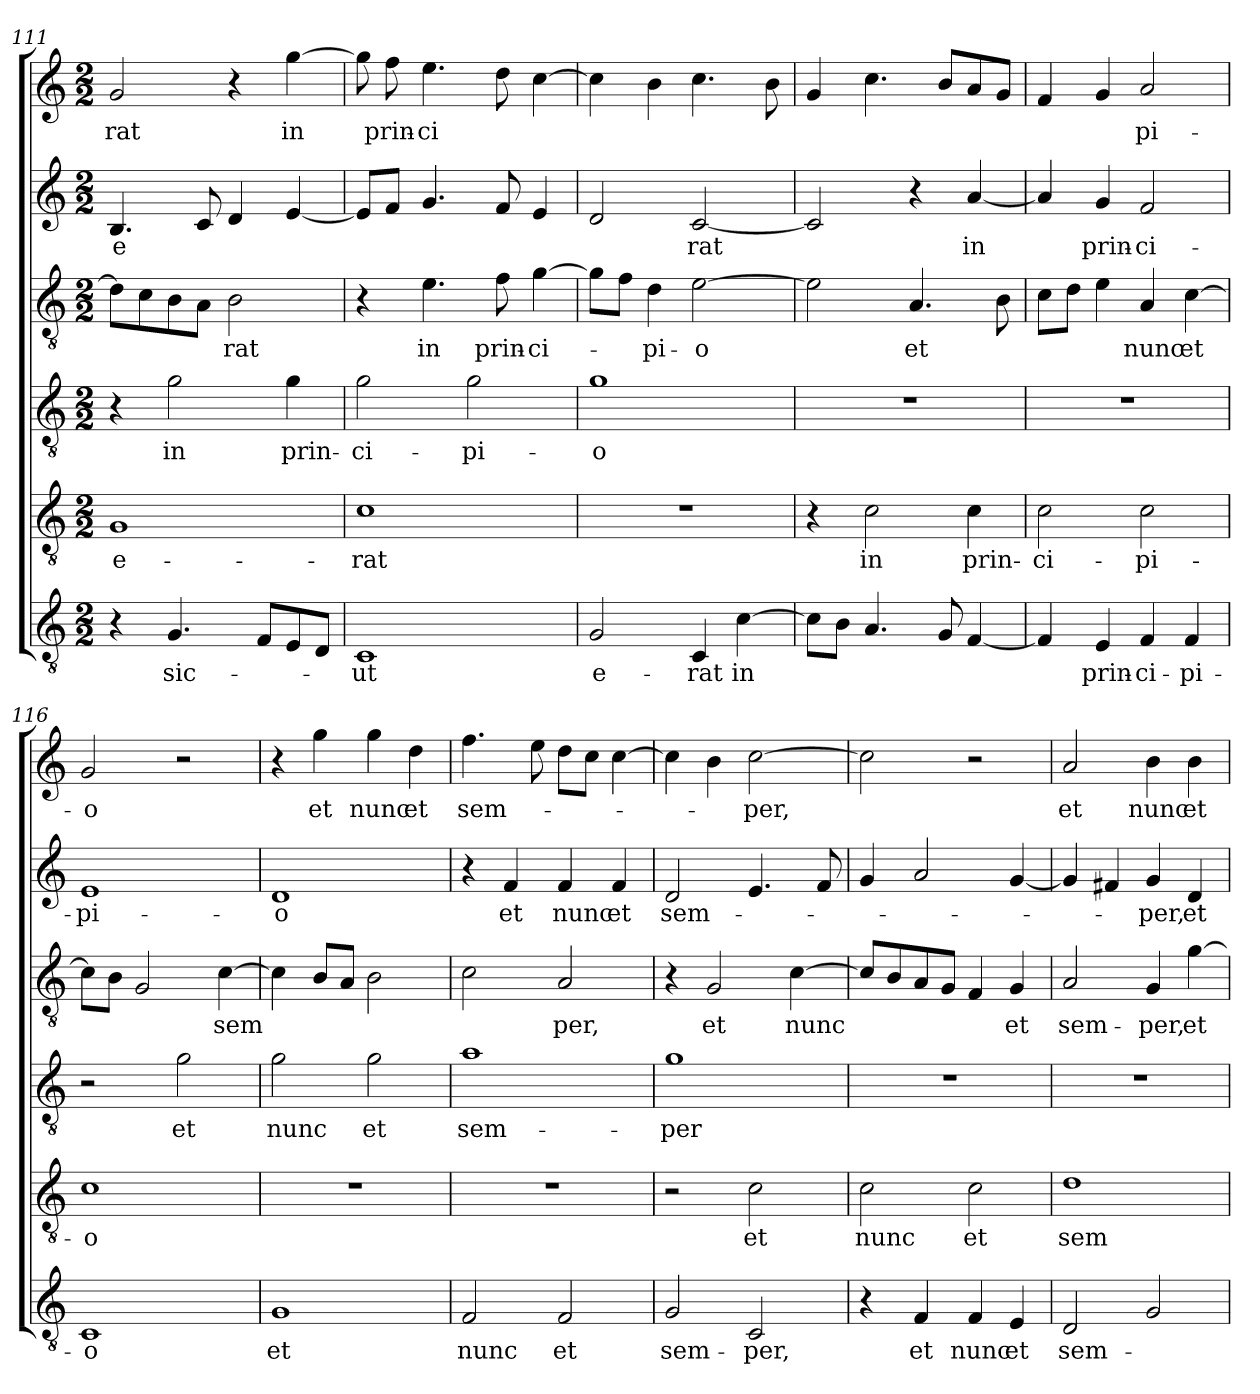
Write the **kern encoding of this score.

**kern	**text	**kern	**text	**kern	**text	**kern	**text	**kern	**text	**kern	**text
*part6	*part6	*part5	*part5	*part4	*part4	*part3	*part3	*part2	*part2	*part1	*part1
*staff6	*staff6	*staff5	*staff5	*staff4	*staff4	*staff3	*staff3	*staff2	*staff2	*staff1	*staff1
*clefGv2	*	*clefGv2	*	*clefGv2	*	*clefGv2	*	*clefG2	*	*clefG2	*
*k[]	*	*k[]	*	*k[]	*	*k[]	*	*k[]	*	*k[]	*
*C:	*	*C:	*	*C:	*	*C:	*	*C:	*	*C:	*
*M2/2	*	*M2/2	*	*M2/2	*	*M2/2	*	*M2/2	*	*M2/2	*
=111	=111	=111	=111	=111	=111	=111	=111	=111	=111	=111	=111
!	!	!	!LO:LY:b	!	!	!	!	!	!LO:LY:b	!	!LO:LY:b
4r	.	1G	e-	4r	.	8d\L]	.	4.B/	e	2g/	rat
.	.	.	.	.	.	8c\	.	.	.	.	.
!	!LO:LY:b	!	!	!	!LO:LY:b	!	!	!	!	!	!
4.G/	sic-	.	.	2g\	in	8B\	.	.	.	.	.
.	.	.	.	.	.	8A\J	.	8c/	.	.	.
!	!	!	!	!	!	!	!LO:LY:b	!	!	!	!
.	.	.	.	.	.	2B\	-rat	4d/	.	4r	.
8F/L	.	.	.	.	.	.	.	.	.	.	.
!	!	!	!	!	!LO:LY:b	!	!	!	!	!	!LO:LY:b
8E/	.	.	.	4g\	prin-	.	.	[4e/	.	[4gg\	in
8D/J	.	.	.	.	.	.	.	.	.	.	.
=112	=112	=112	=112	=112	=112	=112	=112	=112	=112	=112	=112
!	!LO:LY:b	!	!LO:LY:b	!	!LO:LY:b	!	!	!	!	!	!
1C	-ut	1c	-rat	2g\	-ci-	4r	.	8e/L]	.	8gg\]	.
!	!	!	!	!	!	!	!	!	!	!	!LO:LY:b
.	.	.	.	.	.	.	.	8f/J	.	8ff\	prin-
!	!	!	!	!	!	!	!LO:LY:b	!	!	!	!LO:LY:b
.	.	.	.	.	.	4.e\	in	4.g/	.	4.ee\	-ci
!	!	!	!	!	!LO:LY:b	!	!	!	!	!	!
.	.	.	.	2g\	-pi-	.	.	.	.	.	.
!	!	!	!	!	!	!	!LO:LY:b	!	!	!	!
.	.	.	.	.	.	8f\	prin-	8f/	.	8dd\	.
!	!	!	!	!	!	!	!LO:LY:b	!	!	!	!
.	.	.	.	.	.	[4g\	-ci-	4e/	.	[4cc\	.
=113	=113	=113	=113	=113	=113	=113	=113	=113	=113	=113	=113
!	!LO:LY:b	!	!	!	!LO:LY:b	!	!	!	!	!	!
2G/	e-	1r	.	1g	-o	8g\L]	.	2d/	.	4cc\]	.
.	.	.	.	.	.	8f\J	.	.	.	.	.
!	!	!	!	!	!	!	!LO:LY:b	!	!	!	!
.	.	.	.	.	.	4d\	-pi-	.	.	4b\	.
!	!LO:LY:b	!	!	!	!	!	!LO:LY:b	!	!LO:LY:b	!	!
4C/	-rat	.	.	.	.	[2e\	-o	[2c/	rat	4.cc\	.
!	!LO:LY:b	!	!	!	!	!	!	!	!	!	!
[4c\	in	.	.	.	.	.	.	.	.	.	.
.	.	.	.	.	.	.	.	.	.	8b\	.
=114	=114	=114	=114	=114	=114	=114	=114	=114	=114	=114	=114
8c\L]	.	4r	.	1r	.	2e\]	.	2c/]	.	4g/	.
8B\J	.	.	.	.	.	.	.	.	.	.	.
!	!	!	!LO:LY:b	!	!	!	!	!	!	!	!
4.A/	.	2c\	in	.	.	.	.	.	.	4.cc\	.
!	!	!	!	!	!	!	!LO:LY:b	!	!	!	!
.	.	.	.	.	.	4.A/	et	4r	.	.	.
8G/	.	.	.	.	.	.	.	.	.	8b/L	.
!	!	!	!LO:LY:b	!	!	!	!	!	!LO:LY:b	!	!
[4F/	.	4c\	prin-	.	.	.	.	[4a/	in	8a/	.
.	.	.	.	.	.	8B\	.	.	.	8g/J	.
!!LO:PB:g=z
=115	=115	=115	=115	=115	=115	=115	=115	=115	=115	=115	=115
!	!	!	!LO:LY:b	!	!	!	!	!	!	!	!
4F/]	.	2c\	-­ci-	1r	.	8c\L	.	4a/]	.	4f/	.
.	.	.	.	.	.	8d\J	.	.	.	.	.
!	!LO:LY:b	!	!	!	!	!	!	!	!LO:LY:b	!	!
4E/	prin-	.	.	.	.	4e\	.	4g/	prin-	4g/	.
!	!LO:LY:b	!	!LO:LY:b	!	!	!	!LO:LY:b	!	!LO:LY:b	!	!LO:LY:b
4F/	-ci-	2c\	-pi-	.	.	4A/	nunc	2f/	-ci-	2a/	pi-
!	!LO:LY:b	!	!	!	!	!	!LO:LY:b	!	!	!	!
4F/	-pi-	.	.	.	.	[4c\	et	.	.	.	.
=116	=116	=116	=116	=116	=116	=116	=116	=116	=116	=116	=116
!	!LO:LY:b	!	!LO:LY:b	!	!	!	!	!	!LO:LY:b	!	!LO:LY:b
1C	-o	1c	-o	2r	.	8c\L]	.	1e	-pi-	2g/	-o
.	.	.	.	.	.	8B\J	.	.	.	.	.
.	.	.	.	.	.	2G/	.	.	.	.	.
!	!	!	!	!	!LO:LY:b	!	!	!	!	!	!
.	.	.	.	2g\	et	.	.	.	.	2r	.
!	!	!	!	!	!	!	!LO:LY:b	!	!	!	!
.	.	.	.	.	.	[4c\	sem	.	.	.	.
=117	=117	=117	=117	=117	=117	=117	=117	=117	=117	=117	=117
!	!LO:LY:b	!	!	!	!LO:LY:b	!	!	!	!LO:LY:b	!	!
1G	et	1r	.	2g\	nunc	4c\]	.	1d	-o	4r	.
!	!	!	!	!	!	!	!	!	!	!	!LO:LY:b
.	.	.	.	.	.	8B/L	.	.	.	4gg\	et
.	.	.	.	.	.	8A/J	.	.	.	.	.
!	!	!	!	!	!LO:LY:b	!	!	!	!	!	!LO:LY:b
.	.	.	.	2g\	et	2B\	.	.	.	4gg\	nunc
!	!	!	!	!	!	!	!	!	!	!	!LO:LY:b
.	.	.	.	.	.	.	.	.	.	4dd\	et
=118	=118	=118	=118	=118	=118	=118	=118	=118	=118	=118	=118
!	!LO:LY:b	!	!	!	!LO:LY:b	!	!	!	!	!	!LO:LY:b
2F/	nunc	1r	.	1a	sem-	2c\	.	4r	.	4.ff\	sem-
!	!	!	!	!	!	!	!	!	!LO:LY:b	!	!
.	.	.	.	.	.	.	.	4f/	et	.	.
.	.	.	.	.	.	.	.	.	.	8ee\	.
!	!LO:LY:b	!	!	!	!	!	!LO:LY:b	!	!LO:LY:b	!	!
2F/	et	.	.	.	.	2A/	per,	4f/	nunc	8dd\L	.
.	.	.	.	.	.	.	.	.	.	8cc\J	.
!	!	!	!	!	!	!	!	!	!LO:LY:b	!	!
.	.	.	.	.	.	.	.	4f/	et	[4cc\	.
=119	=119	=119	=119	=119	=119	=119	=119	=119	=119	=119	=119
!	!LO:LY:b	!	!	!	!LO:LY:b	!	!	!	!LO:LY:b	!	!
2G/	sem-	2r	.	1g	-per	4r	.	2d/	sem-	4cc\]	.
!	!	!	!	!	!	!	!LO:LY:b	!	!	!	!
.	.	.	.	.	.	2G/	et	.	.	4b\	.
!	!LO:LY:b	!	!LO:LY:b	!	!	!	!	!	!	!	!LO:LY:b
2C/	-per,	2c\	et	.	.	.	.	4.e/	.	[2cc\	-per,
!	!	!	!	!	!	!	!LO:LY:b	!	!	!	!
.	.	.	.	.	.	[4c\	nunc	.	.	.	.
.	.	.	.	.	.	.	.	8f/	.	.	.
!!LO:LB:g=z
=120	=120	=120	=120	=120	=120	=120	=120	=120	=120	=120	=120
!	!	!	!LO:LY:b	!	!	!	!	!	!	!	!
4r	.	2c\	nunc	1r	.	8c/L]	.	4g/	.	2cc\]	.
.	.	.	.	.	.	8B/	.	.	.	.	.
!	!LO:LY:b	!	!	!	!	!	!	!	!	!	!
4F/	et	.	.	.	.	8A/	.	2a/	.	.	.
.	.	.	.	.	.	8G/J	.	.	.	.	.
!	!LO:LY:b	!	!LO:LY:b	!	!	!	!	!	!	!	!
4F/	nunc	2c\	et	.	.	4F/	.	.	.	2r	.
!	!LO:LY:b	!	!	!	!	!	!LO:LY:b	!	!	!	!
4E/	et	.	.	.	.	4G/	et	[4g/	.	.	.
=121	=121	=121	=121	=121	=121	=121	=121	=121	=121	=121	=121
!	!LO:LY:b	!	!LO:LY:b	!	!	!	!LO:LY:b	!	!	!	!LO:LY:b
2D/	sem-	1d	sem-	1r	.	2A/	sem-	4g/]	.	2a/	et
.	.	.	.	.	.	.	.	4f#/	.	.	.
!	!	!	!	!	!	!	!LO:LY:b	!	!LO:LY:b	!	!LO:LY:b
2G/	.	.	.	.	.	4G/	-per,	4g/	-per,	4b\	nunc
!	!	!	!	!	!	!	!LO:LY:b	!	!LO:LY:b	!	!LO:LY:b
.	.	.	.	.	.	[4g\	et	4d/	et	4b\	et
=	=	=	=	=	=	=	=	=	=	=	=
*-	*-	*-	*-	*-	*-	*-	*-	*-	*-	*-	*-
